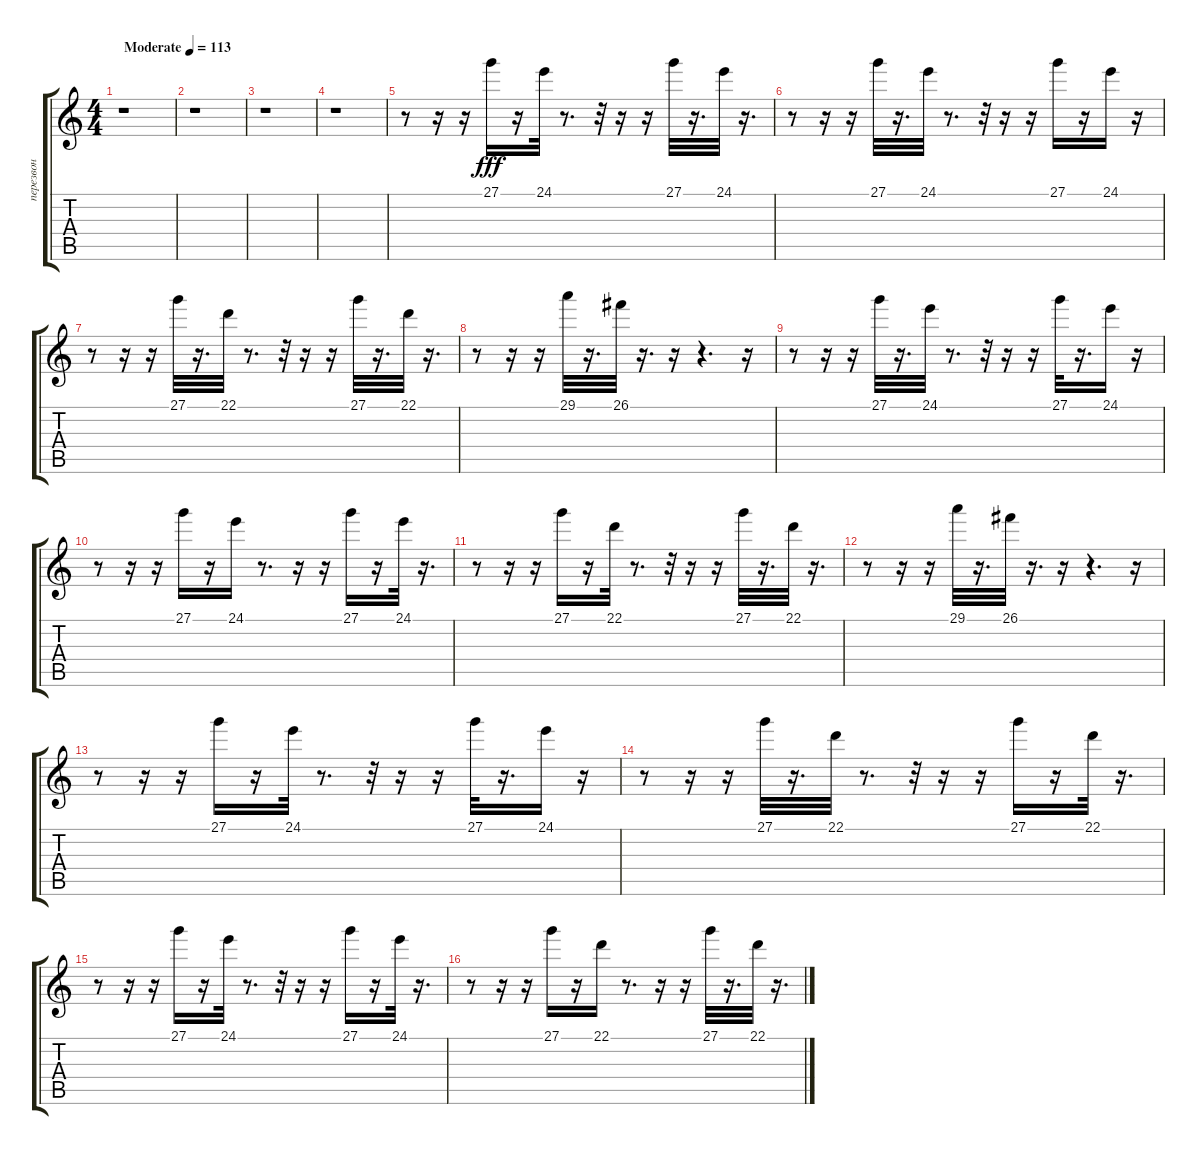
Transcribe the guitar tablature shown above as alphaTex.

\track ("перезвон" "перезвон") {instrument musicbox}
\staff {score tabs}
\tuning (E4 B3 G3 D3 A2 E2) {hide}
\ts (4 4)
\tempo (113 "Moderate")
\clef g2
\ks c
r.1{dy fff instrument musicbox} |
r.1 |
r.1 |
r.1 |
r.8 r.16 r.16 27.1.16 r.16 24.1.32 r.8{d} r.32 r.16 r.16 27.1.32 r.16{d} 24.1.32 r.16{d} |
r.8 r.16 r.16 27.1.32 r.16{d} 24.1.32 r.8{d} r.32 r.16 r.16 27.1.16 r.16 24.1.16 r.16 |
r.8 r.16 r.16 27.1.32 r.16{d} 22.1.32 r.8{d} r.32 r.16 r.16 27.1.32 r.16{d} 22.1.32 r.16{d} |
r.8 r.16 r.16 29.1.32 r.16{d} 26.1.32 r.16{d} r.16 r.4{d} r.16 |
r.8 r.16 r.16 27.1.32 r.16{d} 24.1.32 r.8{d} r.32 r.16 r.16 27.1.32 r.16{d} 24.1.16 r.16 |
r.8 r.16 r.16 27.1.16 r.16 24.1.16 r.8{d} r.16 r.16 27.1.16 r.16 24.1.32 r.16{d} |
r.8 r.16 r.16 27.1.16 r.16 22.1.32 r.8{d} r.32 r.16 r.16 27.1.32 r.16{d} 22.1.32 r.16{d} |
r.8 r.16 r.16 29.1.32 r.16{d} 26.1.32 r.16{d} r.16 r.4{d} r.16 |
r.8 r.16 r.16 27.1.16 r.16 24.1.32 r.8{d} r.32 r.16 r.16 27.1.32 r.16{d} 24.1.16 r.16 |
r.8 r.16 r.16 27.1.32 r.16{d} 22.1.32 r.8{d} r.32 r.16 r.16 27.1.16 r.16 22.1.32 r.16{d} |
r.8 r.16 r.16 27.1.16 r.16 24.1.32 r.8{d} r.32 r.16 r.16 27.1.16 r.16 24.1.32 r.16{d} |
r.8 r.16 r.16 27.1.16 r.16 22.1.16 r.8{d} r.16 r.16 27.1.32 r.16{d} 22.1.32 r.16{d}
